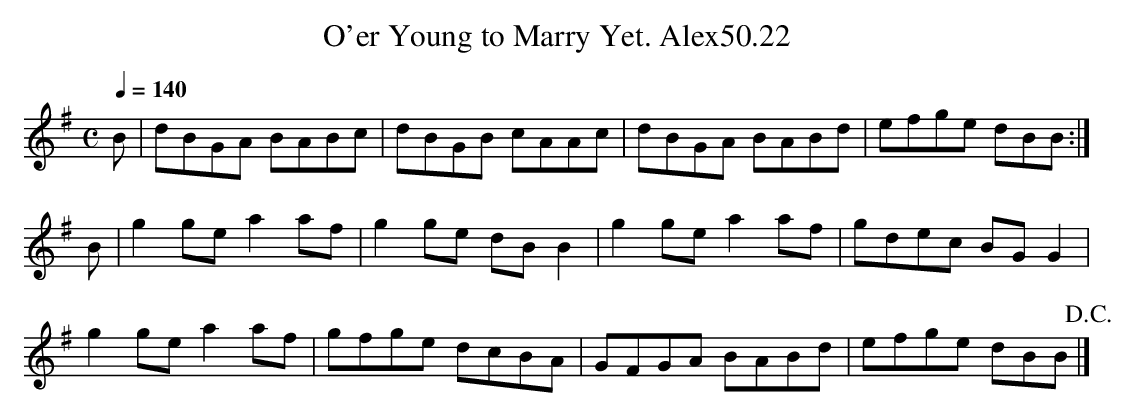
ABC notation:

X:1
T:O'er Young to Marry Yet. Alex50.22
M:C
L:1/8
Q:1/4=140
K:G
B|dBGA BABc|dBGB cAAc|dBGA BABd|efge dBB:|
B|g2 ge a2 af|g2 ge dB B2|g2 ge a2 af|gdec BG G2|
g2 ge a2 af|gfge dcBA|GFGA BABd|efge dBB!D.C.!|]
